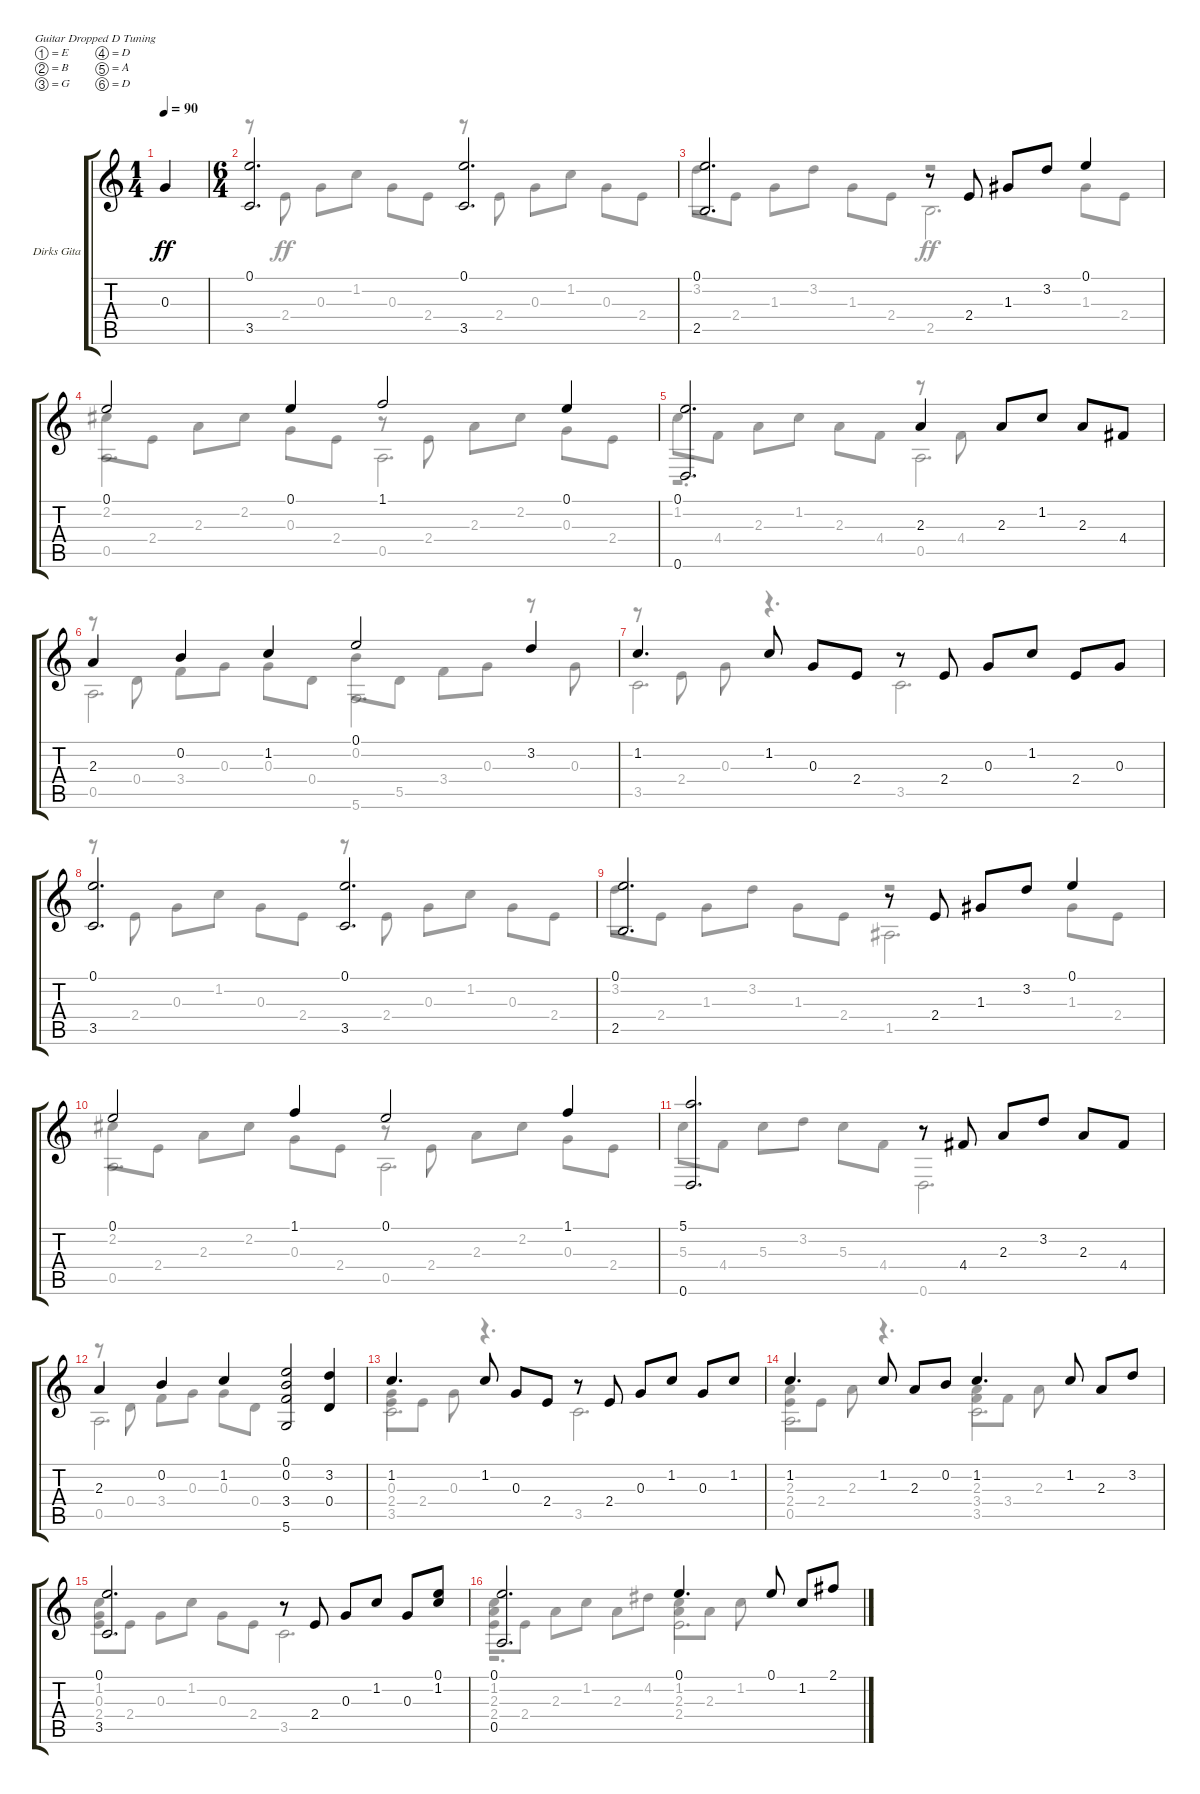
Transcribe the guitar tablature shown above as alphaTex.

\bracketExtendMode groupsimilarinstruments
\firstSystemTrackNameOrientation horizontal
\otherSystemsTrackNameOrientation horizontal
\track ("Dirks Gitarre" "Dirks Gita") {instrument acousticguitarnylon}
\staff {score tabs}
\tuning (E4 B3 G3 D3 A2 D2)
\voice
\ts (1 4)
\tempo 90
\clef g2
\ks c
0.3.4{dy ff instrument acousticguitarnylon} |
\ts (6 4)
(0.1 3.5).2{d} (0.1 3.5).2{d} |
(0.1 2.5).2{d} r.8 2.4.8 1.3.8 3.2.8 0.1.4 |
0.1.2 0.1.4 1.1.2 0.1.4 |
(0.1 0.6).2{d} 2.3.4 2.3.8 1.2.8 2.3.8 4.4.8 |
2.3.4 0.2.4 1.2.4 0.1.2 3.2.4 |
1.2.4{d} 1.2.8 0.3.8 2.4.8 r.8 2.4.8 0.3.8 1.2.8 2.4.8 0.3.8 |
(0.1 3.5).2{d} (0.1 3.5).2{d} |
(0.1 2.5).2{d} r.8 2.4.8 1.3.8 3.2.8 0.1.4 |
0.1.2 1.1.4 0.1.2 1.1.4 |
(5.1 0.6).2{d} r.8 4.4.8 2.3.8 3.2.8 2.3.8 4.4.8 |
2.3.4 0.2.4 1.2.4 (0.1 0.2 3.4 5.6).2 (3.2 0.4).4 |
1.2.4{d} 1.2.8 0.3.8 2.4.8 r.8 2.4.8 0.3.8 1.2.8 0.3.8 1.2.8 |
1.2.4{d} 1.2.8 2.3.8 0.2.8 1.2.4{d} 1.2.8 2.3.8 3.2.8 |
(0.1 3.5).2{d} r.8 2.4.8 0.3.8 1.2.8 0.3.8 (0.1 1.2).8 |
(0.1 0.5).2{d} 0.1.4{d} 0.1.8 1.2.8 2.1.8
\voice
\clef g2
\ottava regular
\simile none
\ks c
|
r.8 2.4.8 0.3.8 1.2.8 0.3.8 2.4.8 r.8 2.4.8 0.3.8 1.2.8 0.3.8 2.4.8 |
3.2.8 2.4.8 1.3.8 3.2.8 1.3.8 2.4.8 r.2 1.3.8 2.4.8 |
2.2.8 2.4.8 2.3.8 2.2.8 0.3.8 2.4.8 r.8 2.4.8 2.3.8 2.2.8 0.3.8 2.4.8 |
1.2.8 4.4.8 2.3.8 1.2.8 2.3.8 4.4.8 r.8 4.4.8 |
r.8 0.4.8 3.4.8 0.3.8 0.3.8 0.4.8 0.2.8 5.5.8 3.4.8 0.3.8 r.8 0.3.8 |
r.8 2.4.8 0.3.8 r.4{d} 3.5.2{d} |
r.8 2.4.8 0.3.8 1.2.8 0.3.8 2.4.8 r.8 2.4.8 0.3.8 1.2.8 0.3.8 2.4.8 |
3.2.8 2.4.8 1.3.8 3.2.8 1.3.8 2.4.8 r.2 1.3.8 2.4.8 |
2.2.8 2.4.8 2.3.8 2.2.8 0.3.8 2.4.8 r.8 2.4.8 2.3.8 2.2.8 0.3.8 2.4.8 |
5.3.8 4.4.8 5.3.8 3.2.8 5.3.8 4.4.8 0.6.2{d} |
r.8 0.4.8 3.4.8 0.3.8 0.3.8 0.4.8 |
(0.3 2.4).8 2.4.8 0.3.8 r.4{d} 3.5.2{d} |
(2.3 2.4).8 2.4.8 2.3.8 r.4{d} (2.3 3.4).8 3.4.8 2.3.8 |
(1.2 0.3 2.4).8 2.4.8 0.3.8 1.2.8 0.3.8 2.4.8 3.5.2{d} |
(1.2 2.3 2.4).8 2.4.8 2.3.8 1.2.8 2.3.8 4.2.8 (1.2 2.3).8 2.3.8 1.2.8
\voice
\clef g2
\ottava regular
\simile none
\ks c
|
|
r.2{d} 2.5.2{d} |
0.5.2{d} 0.5.2{d} |
r.2{d} 0.5.2{d} |
0.5.2{d} 5.6.2{d} |
3.5.2{d} |
|
r.2{d} 1.5.2{d} |
0.5.2{d} 0.5.2{d} |
|
0.5.2{d} |
3.5.2{d} |
0.5.2{d} 3.5.2{d} |
|
r.2{d} 2.4.2{d}
